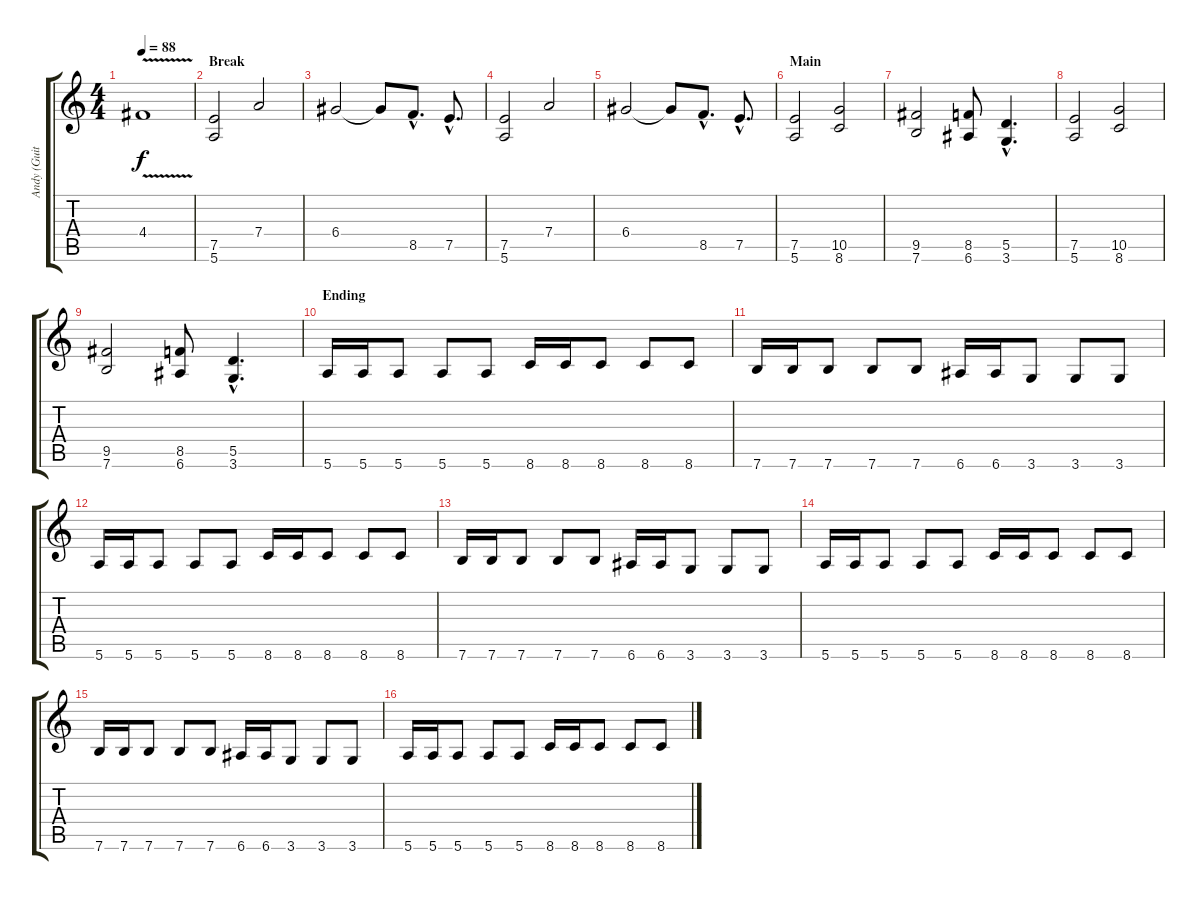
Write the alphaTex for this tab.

\track ("Andy (Guitar)" "Andy (Guit") {instrument overdrivenguitar}
\staff {score tabs}
\tuning (E4 B3 G3 D3 A2 E2) {hide}
\ts (4 4)
\tempo 88
\clef g2
\ks c
4.4{v}.1{dy f} |
\section ("" "Break")
(7.5 5.6).2 7.4.2 |
6.4.2 6.4{t}.8 8.5{hac}.8{d} 7.5{hac}.8{d} |
(7.5 5.6).2 7.4.2 |
6.4.2 6.4{t}.8 8.5{hac}.8{d} 7.5{hac}.8{d} |
\section ("" "Main")
(7.5 5.6).2 (10.5 8.6).2 |
(9.5 7.6).2 (8.5 6.6).8 (5.5{hac} 3.6{hac}).4{d} |
(7.5 5.6).2 (10.5 8.6).2 |
(9.5 7.6).2 (8.5 6.6).8 (5.5{hac} 3.6{hac}).4{d} |
\section ("" "Ending")
5.6.16 5.6.16 5.6.8 5.6.8 5.6.8 8.6.16 8.6.16 8.6.8 8.6.8 8.6.8 |
7.6.16 7.6.16 7.6.8 7.6.8 7.6.8 6.6.16 6.6.16 3.6.8 3.6.8 3.6.8 |
5.6.16 5.6.16 5.6.8 5.6.8 5.6.8 8.6.16 8.6.16 8.6.8 8.6.8 8.6.8 |
7.6.16 7.6.16 7.6.8 7.6.8 7.6.8 6.6.16 6.6.16 3.6.8 3.6.8 3.6.8 |
5.6.16 5.6.16 5.6.8 5.6.8 5.6.8 8.6.16 8.6.16 8.6.8 8.6.8 8.6.8 |
7.6.16 7.6.16 7.6.8 7.6.8 7.6.8 6.6.16 6.6.16 3.6.8 3.6.8 3.6.8 |
5.6.16 5.6.16 5.6.8 5.6.8 5.6.8 8.6.16 8.6.16 8.6.8 8.6.8 8.6.8
